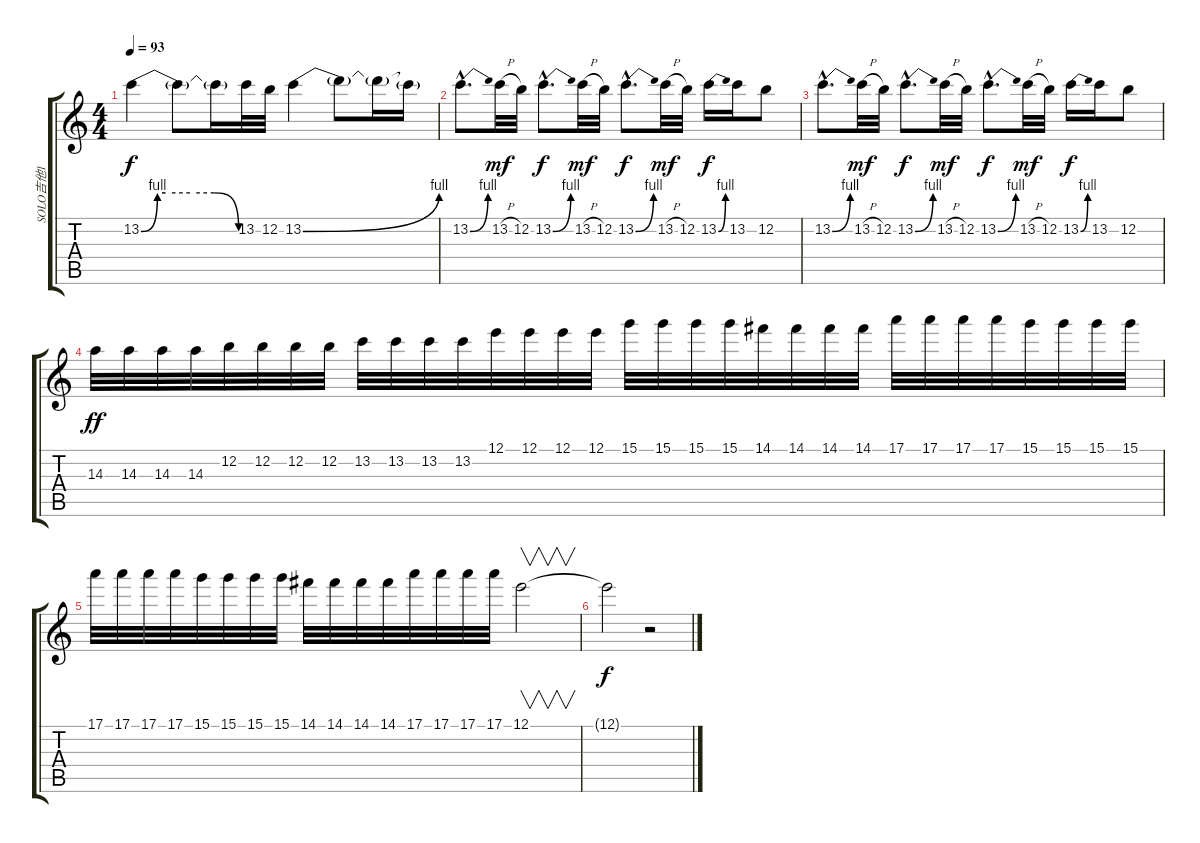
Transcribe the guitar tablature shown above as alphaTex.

\track ("SOLO吉他1" "SOLO吉他1") {instrument overdrivenguitar}
\staff {score tabs}
\tuning (E4 B3 G3 D3 A2 E2) {hide}
\ts (4 4)
\tempo 93
\clef g2
\ks c
13.2{be (custom 0 0 10 4 15 4 30 4 45 4 60 0)}.4{dy f volume 10} 13.2{t}.8 13.2{t}.16 13.2.32 12.2.32 13.2{be (bend 0 0 60 4)}.4 13.2{t}.8 13.2{t}.16 13.2{t}.16 |
13.2{be (bend 0 0 60 4) hac}.8{d volume 16} 13.2{h}.32{dy mf} 12.2.32 13.2{be (bend 0 0 60 4) hac}.8{d dy f} 13.2{h}.32{dy mf} 12.2.32 13.2{be (bend 0 0 60 4) hac}.8{d dy f} 13.2{h}.32{dy mf} 12.2.32 13.2{be (bend 0 0 60 4)}.16{dy f} 13.2.16 12.2.8 |
13.2{be (bend 0 0 60 4) hac}.8{d} 13.2{h}.32{dy mf} 12.2.32 13.2{be (bend 0 0 60 4) hac}.8{d dy f} 13.2{h}.32{dy mf} 12.2.32 13.2{be (bend 0 0 60 4) hac}.8{d dy f} 13.2{h}.32{dy mf} 12.2.32 13.2{be (bend 0 0 60 4)}.16{dy f} 13.2.16 12.2.8 |
14.3.32{dy ff volume 14} 14.3.32 14.3.32 14.3.32 12.2.32 12.2.32 12.2.32 12.2.32 13.2.32 13.2.32 13.2.32 13.2.32 12.1.32 12.1.32 12.1.32 12.1.32 15.1.32 15.1.32 15.1.32 15.1.32 14.1.32 14.1.32 14.1.32 14.1.32 17.1.32 17.1.32 17.1.32 17.1.32 15.1.32 15.1.32 15.1.32 15.1.32 |
17.1.32 17.1.32 17.1.32 17.1.32 15.1.32 15.1.32 15.1.32 15.1.32 14.1.32 14.1.32 14.1.32 14.1.32 17.1.32 17.1.32 17.1.32 17.1.32 12.1.2{v} |
12.1{t}.2{dy f} r.2
